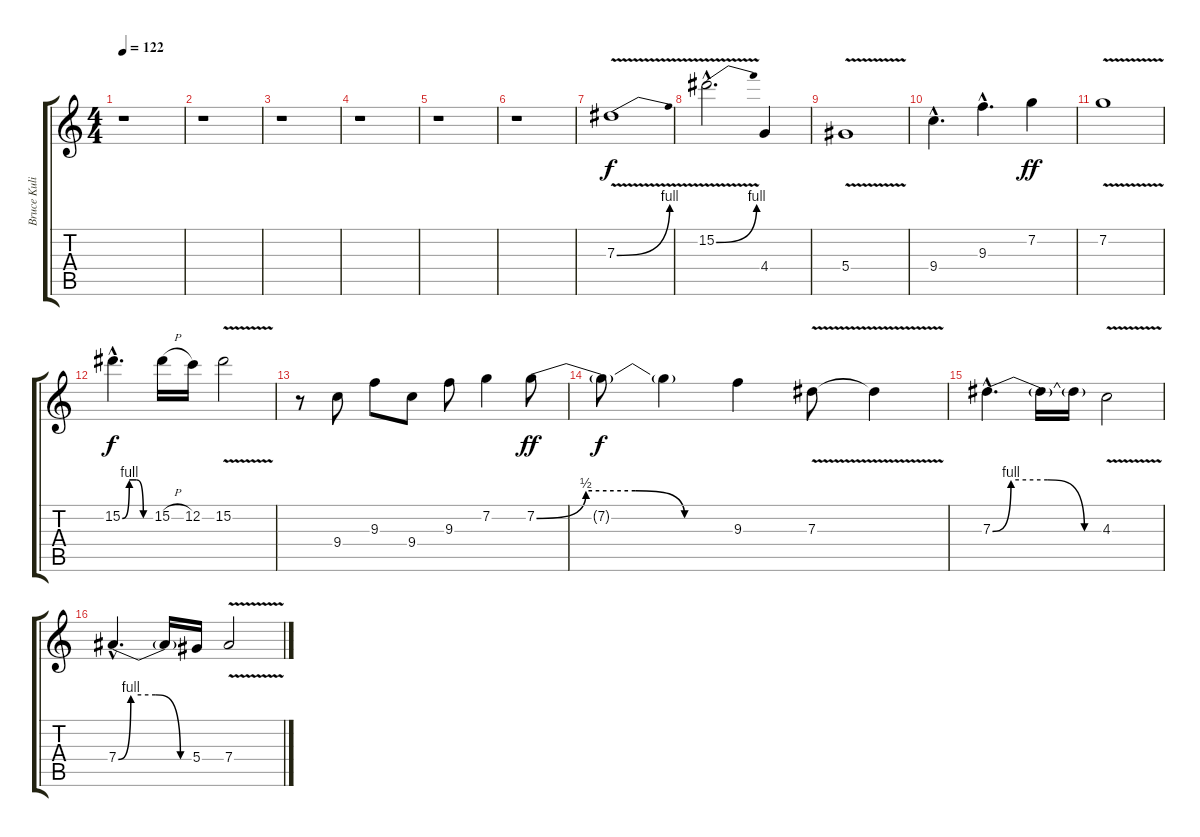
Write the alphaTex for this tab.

\track ("Bruce Kulick Solo" "Bruce Kuli") {instrument overdrivenguitar}
\staff {score tabs}
\tuning (F4 C4 Ab3 Eb3 Bb2 F2) {hide}
\ts (4 4)
\tempo 122
\clef g2
\ks c
r.1{dy f} |
r.1 |
r.1 |
r.1 |
r.1 |
r.1 |
7.3{be (bend 0 0 60 4) v}.1 |
15.2{be (bend 0 0 60 4) v hac}.2{d} 4.4.4 |
5.4{v}.1 |
9.4{hac}.4{d} 9.3{hac}.4{d} 7.2.4{dy ff} |
7.2{v}.1 |
15.2{be (custom 0 0 15 4 30 4 45 0 60 0) hac}.4{d dy f} 15.2{h}.16 12.2.16 15.2{v}.2 |
r.8 9.4.8 9.3.8 9.4.8 9.3.8 7.2.4 7.2{be (custom 0 0 15 2 30 2 45 0 60 0)}.8{dy ff} |
7.2{t}.8{dy f} 7.2{t}.4 9.3.4 7.3{v}.8 7.3{t}.4 |
7.3{be (custom 0 0 10 4 30 4 50 0 60 0) hac}.4{d} 7.3{t}.16 7.3{t}.16 4.3{v}.2 |
7.4{be (custom 0 0 10 4 30 4 50 0 60 0) hac}.4{d} 7.4{t}.16 5.4.16 7.4{v}.2
